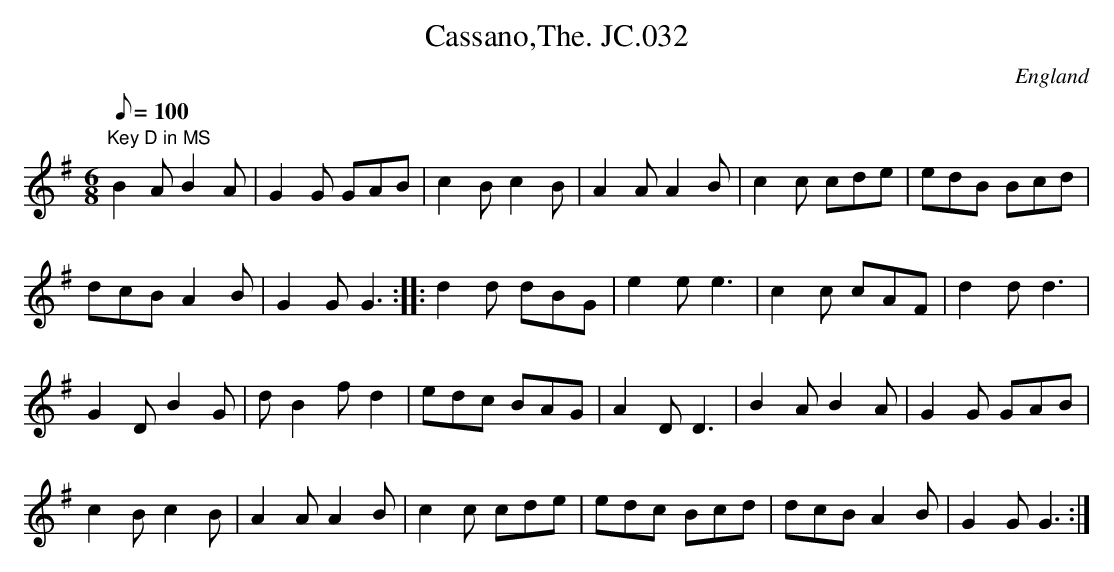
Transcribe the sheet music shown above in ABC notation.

X:1
T:Cassano,The. JC.032
M:6/8
L:1/8
Q:100
O:England
K:G
"Key D in MS"B2AB2A|G2G GAB|c2Bc2B|A2AA2B|
c2c cde|edB Bcd|!dcBA2B|G2GG3:|
|:d2d dBG|e2ee3|c2c cAF|d2dd3|!
G2DB2G|dB2fd2|edc BAG|A2DD3|
B2AB2A|G2G GAB|!c2Bc2B|A2AA2B|
c2c cde|edc Bcd|dcB A2B|G2GG3:|]
